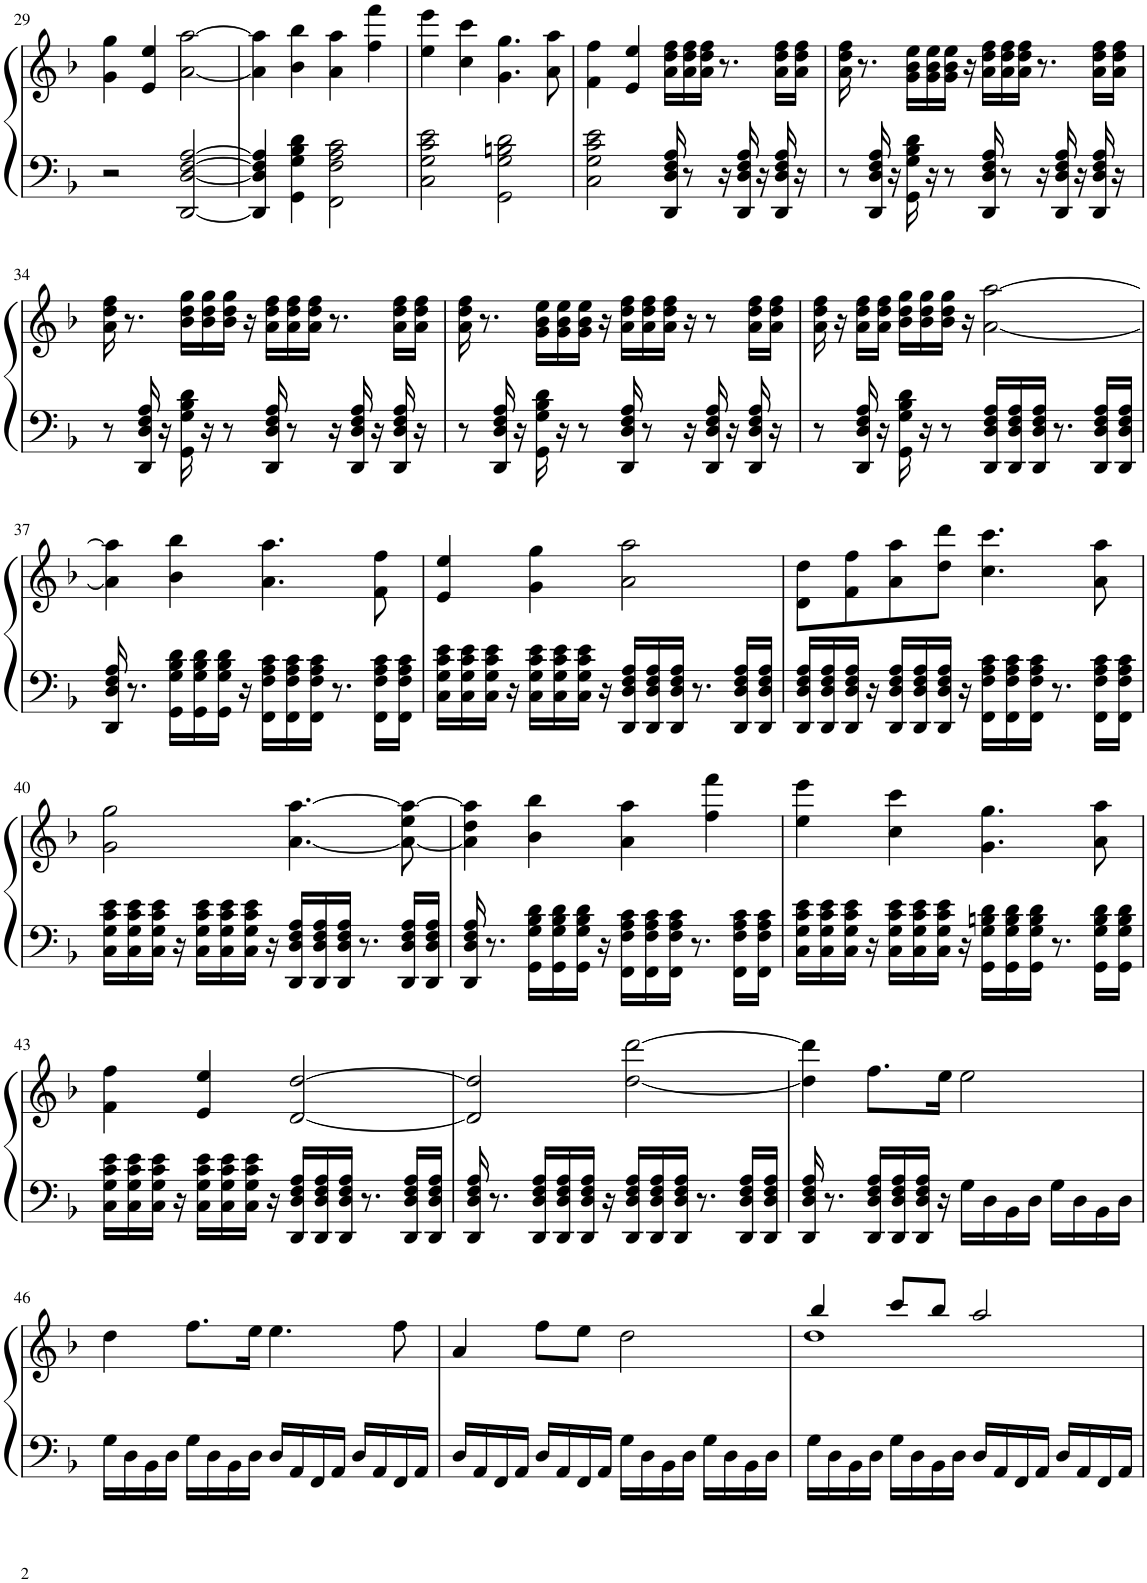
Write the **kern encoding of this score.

**kern	**kern
*part1	*part1
*staff2	*staff1
*I"Akordeón	*
!!LO:PB:g=z
*clefF4	*clefG2
*k[b-]	*k[b-]
*M4/4	*M4/4
=29	=29
2r	4g\ 4gg\
.	4e/ 4ee/
[2DD/ [2D/ [2F/ [2A/	[2a\ [2aa\
=30	=30
4DD/] 4D/] 4F/] 4A/]	4a\] 4aa\]
4GG\ 4G\ 4B-\ 4d\	4b-\ 4bb-\
2FF\ 2F\ 2A\ 2c\	4a\ 4aa\
.	4ff\ 4fff\
=31	=31
2C\ 2G\ 2c\ 2e\	4ee\ 4eee\
.	4cc\ 4ccc\
2GG\ 2G\ 2Bn\ 2d\	4.g\ 4.gg\
.	8a\ 8aa\
=32	=32
2C\ 2G\ 2c\ 2e\	4f\ 4ff\
.	4e/ 4ee/
16DD/ 16D/ 16F/ 16A/	16a\ 16dd\ 16ff\LL
8r	16a\ 16dd\ 16ff\
.	16a\ 16dd\ 16ff\JJ
16r	8.r
16DD/ 16D/ 16F/ 16A/	.
16r	.
16DD/ 16D/ 16F/ 16A/	16a\ 16dd\ 16ff\LL
16r	16a\ 16dd\ 16ff\JJ
=33	=33
8r	16a\ 16dd\ 16ff\
.	8.r
16DD/ 16D/ 16F/ 16A/	.
16r	.
16GG\ 16G\ 16B-\ 16d\	16g\ 16b-\ 16ee\LL
16r	16g\ 16b-\ 16ee\
8r	16g\ 16b-\ 16ee\JJ
.	16r
16DD/ 16D/ 16F/ 16A/	16a\ 16dd\ 16ff\LL
8r	16a\ 16dd\ 16ff\
.	16a\ 16dd\ 16ff\JJ
16r	8.r
16DD/ 16D/ 16F/ 16A/	.
16r	.
16DD/ 16D/ 16F/ 16A/	16a\ 16dd\ 16ff\LL
16r	16a\ 16dd\ 16ff\JJ
!!LO:LB:g=z
=34	=34
8r	16a\ 16dd\ 16ff\
.	8.r
16DD/ 16D/ 16F/ 16A/	.
16r	.
16GG\ 16G\ 16B-\ 16d\	16b-\ 16dd\ 16gg\LL
16r	16b-\ 16dd\ 16gg\
8r	16b-\ 16dd\ 16gg\JJ
.	16r
16DD/ 16D/ 16F/ 16A/	16a\ 16dd\ 16ff\LL
8r	16a\ 16dd\ 16ff\
.	16a\ 16dd\ 16ff\JJ
16r	8.r
16DD/ 16D/ 16F/ 16A/	.
16r	.
16DD/ 16D/ 16F/ 16A/	16a\ 16dd\ 16ff\LL
16r	16a\ 16dd\ 16ff\JJ
=35	=35
8r	16a\ 16dd\ 16ff\
.	8.r
16DD/ 16D/ 16F/ 16A/	.
16r	.
16GG\ 16G\ 16B-\ 16d\	16g\ 16b-\ 16ee\LL
16r	16g\ 16b-\ 16ee\
8r	16g\ 16b-\ 16ee\JJ
.	16r
16DD/ 16D/ 16F/ 16A/	16a\ 16dd\ 16ff\LL
8r	16a\ 16dd\ 16ff\
.	16a\ 16dd\ 16ff\JJ
16r	16r
16DD/ 16D/ 16F/ 16A/	8r
16r	.
16DD/ 16D/ 16F/ 16A/	16a\ 16dd\ 16ff\LL
16r	16a\ 16dd\ 16ff\JJ
=36	=36
8r	16a\ 16dd\ 16ff\
.	16r
16DD/ 16D/ 16F/ 16A/	16a\ 16dd\ 16ff\LL
16r	16a\ 16dd\ 16ff\JJ
16GG\ 16G\ 16B-\ 16d\	16b-\ 16dd\ 16gg\LL
16r	16b-\ 16dd\ 16gg\
8r	16b-\ 16dd\ 16gg\JJ
.	16r
16DD/ 16D/ 16F/ 16A/LL	[2a\ [2aa\
16DD/ 16D/ 16F/ 16A/	.
16DD/ 16D/ 16F/ 16A/JJ	.
8.r	.
16DD/ 16D/ 16F/ 16A/LL	.
16DD/ 16D/ 16F/ 16A/JJ	.
!!LO:LB:g=z
=37	=37
16DD/ 16D/ 16F/ 16A/	4a\] 4aa\]
8.r	.
16GG\ 16G\ 16B-\ 16d\LL	4b-\ 4bb-\
16GG\ 16G\ 16B-\ 16d\	.
16GG\ 16G\ 16B-\ 16d\JJ	.
16r	.
16FF\ 16F\ 16A\ 16c\LL	4.a\ 4.aa\
16FF\ 16F\ 16A\ 16c\	.
16FF\ 16F\ 16A\ 16c\JJ	.
8.r	.
16FF\ 16F\ 16A\ 16c\LL	8f\ 8ff\
16FF\ 16F\ 16A\ 16c\JJ	.
=38	=38
16C\ 16G\ 16c\ 16e\LL	4e/ 4ee/
16C\ 16G\ 16c\ 16e\	.
16C\ 16G\ 16c\ 16e\JJ	.
16r	.
16C\ 16G\ 16c\ 16e\LL	4g\ 4gg\
16C\ 16G\ 16c\ 16e\	.
16C\ 16G\ 16c\ 16e\JJ	.
16r	.
16DD/ 16D/ 16F/ 16A/LL	2a\ 2aa\
16DD/ 16D/ 16F/ 16A/	.
16DD/ 16D/ 16F/ 16A/JJ	.
8.r	.
16DD/ 16D/ 16F/ 16A/LL	.
16DD/ 16D/ 16F/ 16A/JJ	.
=39	=39
16DD/ 16D/ 16F/ 16A/LL	8d\ 8dd\L
16DD/ 16D/ 16F/ 16A/	.
16DD/ 16D/ 16F/ 16A/JJ	8f\ 8ff\
16r	.
16DD/ 16D/ 16F/ 16A/LL	8a\ 8aa\
16DD/ 16D/ 16F/ 16A/	.
16DD/ 16D/ 16F/ 16A/JJ	8dd\ 8ddd\J
16r	.
16FF\ 16F\ 16A\ 16c\LL	4.cc\ 4.ccc\
16FF\ 16F\ 16A\ 16c\	.
16FF\ 16F\ 16A\ 16c\JJ	.
8.r	.
16FF\ 16F\ 16A\ 16c\LL	8a\ 8aa\
16FF\ 16F\ 16A\ 16c\JJ	.
!!LO:LB:g=z
=40	=40
16C\ 16G\ 16c\ 16e\LL	2g\ 2gg\
16C\ 16G\ 16c\ 16e\	.
16C\ 16G\ 16c\ 16e\JJ	.
16r	.
16C\ 16G\ 16c\ 16e\LL	.
16C\ 16G\ 16c\ 16e\	.
16C\ 16G\ 16c\ 16e\JJ	.
16r	.
16DD/ 16D/ 16F/ 16A/LL	[4.a\ [4.aa\
16DD/ 16D/ 16F/ 16A/	.
16DD/ 16D/ 16F/ 16A/JJ	.
8.r	.
16DD/ 16D/ 16F/ 16A/LL	8a\_ 8ee\ 8aa\_
16DD/ 16D/ 16F/ 16A/JJ	.
=41	=41
16DD/ 16D/ 16F/ 16A/	4a\] 4dd\ 4aa\]
8.r	.
16GG\ 16G\ 16B-\ 16d\LL	4b-\ 4bb-\
16GG\ 16G\ 16B-\ 16d\	.
16GG\ 16G\ 16B-\ 16d\JJ	.
16r	.
16FF\ 16F\ 16A\ 16c\LL	4a\ 4aa\
16FF\ 16F\ 16A\ 16c\	.
16FF\ 16F\ 16A\ 16c\JJ	.
8.r	.
.	4ff\ 4fff\
16FF\ 16F\ 16A\ 16c\LL	.
16FF\ 16F\ 16A\ 16c\JJ	.
=42	=42
16C\ 16G\ 16c\ 16e\LL	4ee\ 4eee\
16C\ 16G\ 16c\ 16e\	.
16C\ 16G\ 16c\ 16e\JJ	.
16r	.
16C\ 16G\ 16c\ 16e\LL	4cc\ 4ccc\
16C\ 16G\ 16c\ 16e\	.
16C\ 16G\ 16c\ 16e\JJ	.
16r	.
16GG\ 16G\ 16Bn\ 16d\LL	4.g\ 4.gg\
16GG\ 16G\ 16B\ 16d\	.
16GG\ 16G\ 16B\ 16d\JJ	.
8.r	.
16GG\ 16G\ 16B\ 16d\LL	8a\ 8aa\
16GG\ 16G\ 16B\ 16d\JJ	.
!!LO:LB:g=z
=43	=43
16C\ 16G\ 16c\ 16e\LL	4f\ 4ff\
16C\ 16G\ 16c\ 16e\	.
16C\ 16G\ 16c\ 16e\JJ	.
16r	.
16C\ 16G\ 16c\ 16e\LL	4e/ 4ee/
16C\ 16G\ 16c\ 16e\	.
16C\ 16G\ 16c\ 16e\JJ	.
16r	.
16DD/ 16D/ 16F/ 16A/LL	[2d/ [2dd/
16DD/ 16D/ 16F/ 16A/	.
16DD/ 16D/ 16F/ 16A/JJ	.
8.r	.
16DD/ 16D/ 16F/ 16A/LL	.
16DD/ 16D/ 16F/ 16A/JJ	.
=44	=44
16DD/ 16D/ 16F/ 16A/	2d/] 2dd/]
8.r	.
16DD/ 16D/ 16F/ 16A/LL	.
16DD/ 16D/ 16F/ 16A/	.
16DD/ 16D/ 16F/ 16A/JJ	.
16r	.
16DD/ 16D/ 16F/ 16A/LL	[2dd\ [2ddd\
16DD/ 16D/ 16F/ 16A/	.
16DD/ 16D/ 16F/ 16A/JJ	.
8.r	.
16DD/ 16D/ 16F/ 16A/LL	.
16DD/ 16D/ 16F/ 16A/JJ	.
=45	=45
16DD/ 16D/ 16F/ 16A/	4dd\] 4ddd\]
8.r	.
16DD/ 16D/ 16F/ 16A/LL	8.ff\L
16DD/ 16D/ 16F/ 16A/	.
16DD/ 16D/ 16F/ 16A/JJ	.
16r	16ee\Jk
16G\LL	2ee\
16D\	.
16BB-\	.
16D\JJ	.
16G\LL	.
16D\	.
16BB-\	.
16D\JJ	.
!!LO:LB:g=z
=46	=46
16G\LL	4dd\
16D\	.
16BB-\	.
16D\JJ	.
16G\LL	8.ff\L
16D\	.
16BB-\	.
16D\JJ	16ee\Jk
16D/LL	4.ee\
16AA/	.
16FF/	.
16AA/JJ	.
16D/LL	.
16AA/	.
16FF/	8ff\
16AA/JJ	.
=47	=47
16D/LL	4a/
16AA/	.
16FF/	.
16AA/JJ	.
16D/LL	8ff\L
16AA/	.
16FF/	8ee\J
16AA/JJ	.
16G\LL	2dd\
16D\	.
16BB-\	.
16D\JJ	.
16G\LL	.
16D\	.
16BB-\	.
16D\JJ	.
=48	=48
*	*^
16G\LL	1dd	4bb-/
16D\	.	.
16BB-\	.	.
16D\JJ	.	.
16G\LL	.	8ccc/L
16D\	.	.
16BB-\	.	8bb-/J
16D\JJ	.	.
16D/LL	.	2aa/
16AA/	.	.
16FF/	.	.
16AA/JJ	.	.
16D/LL	.	.
16AA/	.	.
16FF/	.	.
16AA/JJ	.	.
*	*v	*v
=	=
*-	*-
